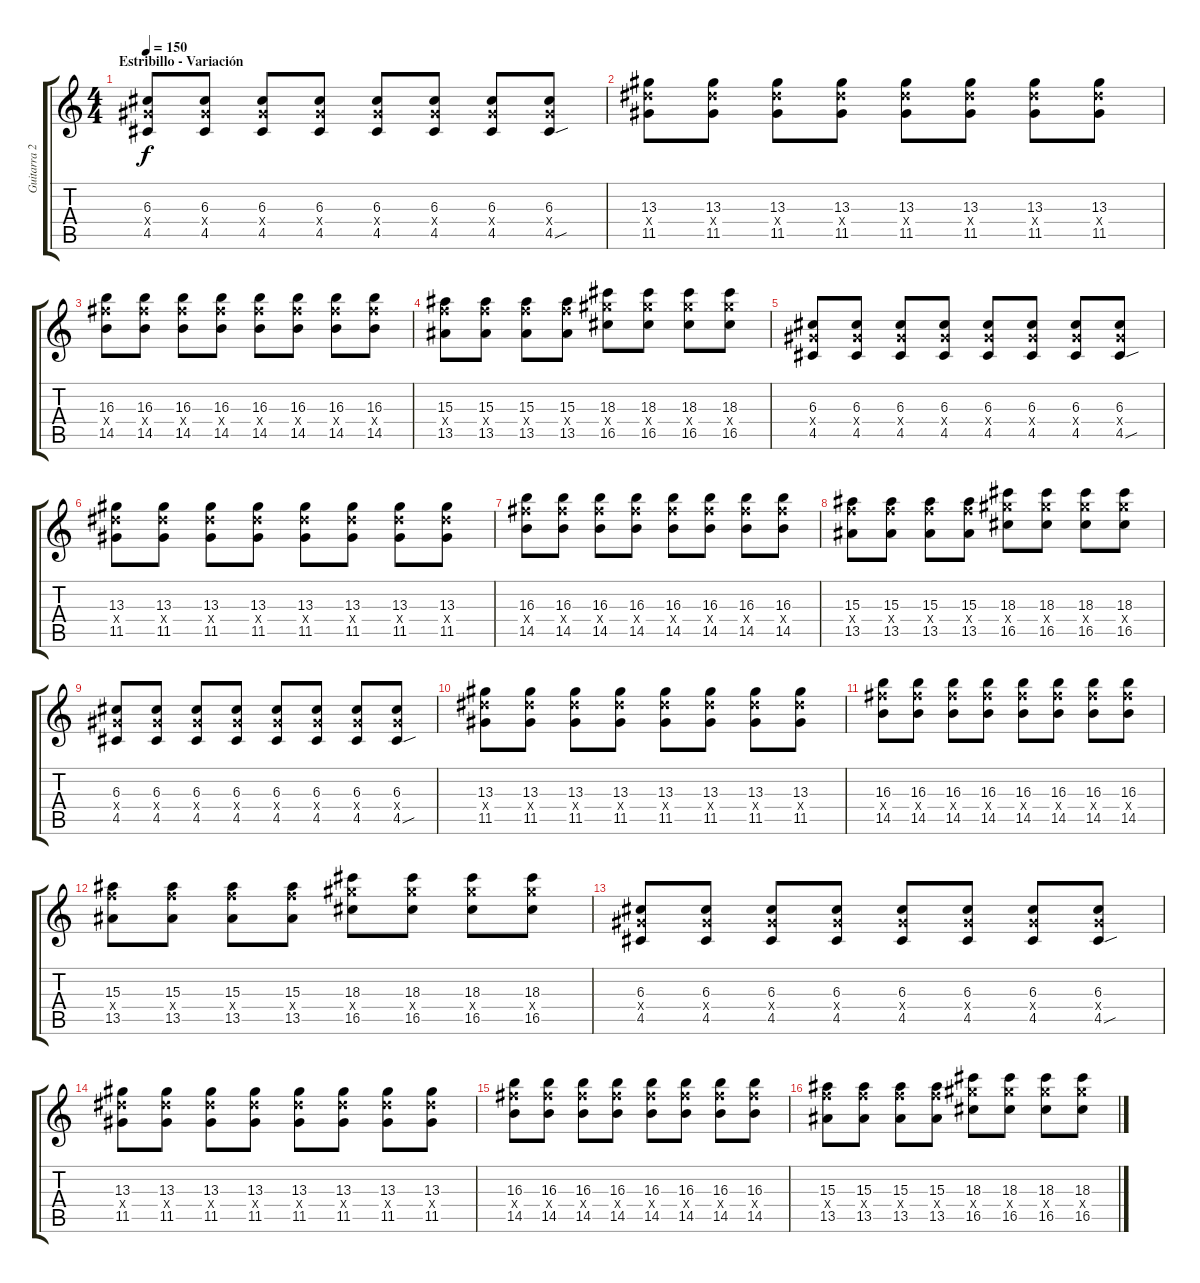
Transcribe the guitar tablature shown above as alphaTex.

\track ("Guitarra 2" "Guitarra 2") {instrument overdrivenguitar}
\staff {score tabs}
\tuning (E4 B3 G3 D3 A2 E2) {hide}
\ts (4 4)
\section ("" "Estribillo - Variación")
\tempo 150
\clef g2
\ks c
(6.3 6.4{x} 4.5).8{dy f} (6.3 6.4{x} 4.5).8 (6.3 6.4{x} 4.5).8 (6.3 6.4{x} 4.5).8 (6.3 6.4{x} 4.5).8 (6.3 6.4{x} 4.5).8 (6.3 6.4{x} 4.5).8 (6.3 6.4{x} 4.5{sou}).8 |
(13.3 13.4{x} 11.5).8 (13.3 13.4{x} 11.5).8 (13.3 13.4{x} 11.5).8 (13.3 13.4{x} 11.5).8 (13.3 13.4{x} 11.5).8 (13.3 13.4{x} 11.5).8 (13.3 13.4{x} 11.5).8 (13.3 13.4{x} 11.5).8 |
(16.3 16.4{x} 14.5).8 (16.3 16.4{x} 14.5).8 (16.3 16.4{x} 14.5).8 (16.3 16.4{x} 14.5).8 (16.3 16.4{x} 14.5).8 (16.3 16.4{x} 14.5).8 (16.3 16.4{x} 14.5).8 (16.3 16.4{x} 14.5).8 |
(15.3 15.4{x} 13.5).8 (15.3 15.4{x} 13.5).8 (15.3 15.4{x} 13.5).8 (15.3 15.4{x} 13.5).8 (18.3 18.4{x} 16.5).8 (18.3 18.4{x} 16.5).8 (18.3 18.4{x} 16.5).8 (18.3 18.4{x} 16.5).8 |
(6.3 6.4{x} 4.5).8 (6.3 6.4{x} 4.5).8 (6.3 6.4{x} 4.5).8 (6.3 6.4{x} 4.5).8 (6.3 6.4{x} 4.5).8 (6.3 6.4{x} 4.5).8 (6.3 6.4{x} 4.5).8 (6.3 6.4{x} 4.5{sou}).8 |
(13.3 13.4{x} 11.5).8 (13.3 13.4{x} 11.5).8 (13.3 13.4{x} 11.5).8 (13.3 13.4{x} 11.5).8 (13.3 13.4{x} 11.5).8 (13.3 13.4{x} 11.5).8 (13.3 13.4{x} 11.5).8 (13.3 13.4{x} 11.5).8 |
(16.3 16.4{x} 14.5).8 (16.3 16.4{x} 14.5).8 (16.3 16.4{x} 14.5).8 (16.3 16.4{x} 14.5).8 (16.3 16.4{x} 14.5).8 (16.3 16.4{x} 14.5).8 (16.3 16.4{x} 14.5).8 (16.3 16.4{x} 14.5).8 |
(15.3 15.4{x} 13.5).8 (15.3 15.4{x} 13.5).8 (15.3 15.4{x} 13.5).8 (15.3 15.4{x} 13.5).8 (18.3 18.4{x} 16.5).8 (18.3 18.4{x} 16.5).8 (18.3 18.4{x} 16.5).8 (18.3 18.4{x} 16.5).8 |
(6.3 6.4{x} 4.5).8 (6.3 6.4{x} 4.5).8 (6.3 6.4{x} 4.5).8 (6.3 6.4{x} 4.5).8 (6.3 6.4{x} 4.5).8 (6.3 6.4{x} 4.5).8 (6.3 6.4{x} 4.5).8 (6.3 6.4{x} 4.5{sou}).8 |
(13.3 13.4{x} 11.5).8 (13.3 13.4{x} 11.5).8 (13.3 13.4{x} 11.5).8 (13.3 13.4{x} 11.5).8 (13.3 13.4{x} 11.5).8 (13.3 13.4{x} 11.5).8 (13.3 13.4{x} 11.5).8 (13.3 13.4{x} 11.5).8 |
(16.3 16.4{x} 14.5).8 (16.3 16.4{x} 14.5).8 (16.3 16.4{x} 14.5).8 (16.3 16.4{x} 14.5).8 (16.3 16.4{x} 14.5).8 (16.3 16.4{x} 14.5).8 (16.3 16.4{x} 14.5).8 (16.3 16.4{x} 14.5).8 |
(15.3 15.4{x} 13.5).8 (15.3 15.4{x} 13.5).8 (15.3 15.4{x} 13.5).8 (15.3 15.4{x} 13.5).8 (18.3 18.4{x} 16.5).8 (18.3 18.4{x} 16.5).8 (18.3 18.4{x} 16.5).8 (18.3 18.4{x} 16.5).8 |
(6.3 6.4{x} 4.5).8 (6.3 6.4{x} 4.5).8 (6.3 6.4{x} 4.5).8 (6.3 6.4{x} 4.5).8 (6.3 6.4{x} 4.5).8 (6.3 6.4{x} 4.5).8 (6.3 6.4{x} 4.5).8 (6.3 6.4{x} 4.5{sou}).8 |
(13.3 13.4{x} 11.5).8 (13.3 13.4{x} 11.5).8 (13.3 13.4{x} 11.5).8 (13.3 13.4{x} 11.5).8 (13.3 13.4{x} 11.5).8 (13.3 13.4{x} 11.5).8 (13.3 13.4{x} 11.5).8 (13.3 13.4{x} 11.5).8 |
(16.3 16.4{x} 14.5).8 (16.3 16.4{x} 14.5).8 (16.3 16.4{x} 14.5).8 (16.3 16.4{x} 14.5).8 (16.3 16.4{x} 14.5).8 (16.3 16.4{x} 14.5).8 (16.3 16.4{x} 14.5).8 (16.3 16.4{x} 14.5).8 |
(15.3 15.4{x} 13.5).8 (15.3 15.4{x} 13.5).8 (15.3 15.4{x} 13.5).8 (15.3 15.4{x} 13.5).8 (18.3 18.4{x} 16.5).8 (18.3 18.4{x} 16.5).8 (18.3 18.4{x} 16.5).8 (18.3 18.4{x} 16.5).8
